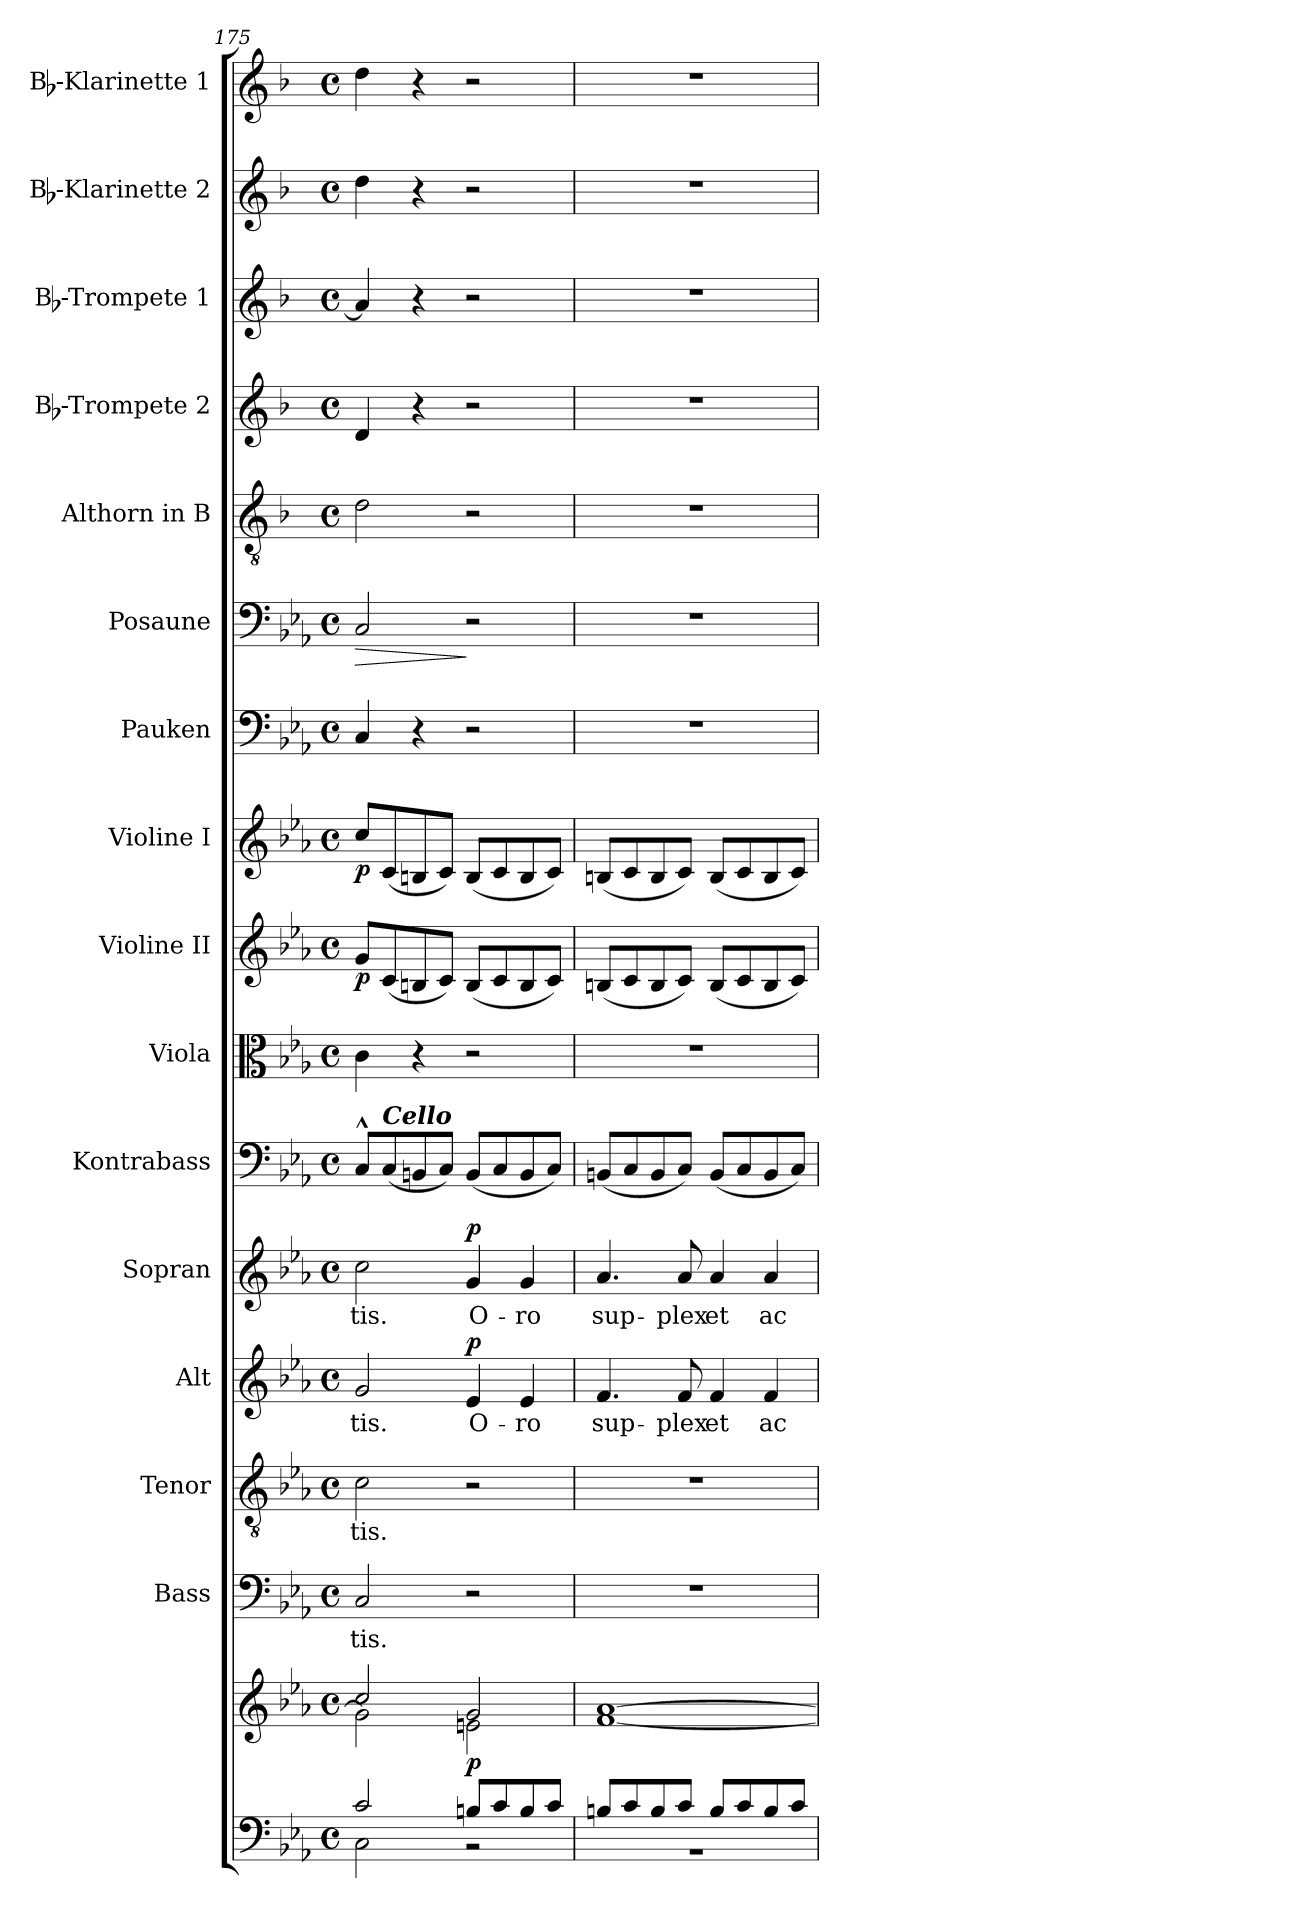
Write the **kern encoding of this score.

**kern	**kern	**dynam	**kern	**text	**kern	**text	**kern	**text	**dynam	**kern	**text	**dynam	**kern	**kern	**kern	**dynam	**kern	**dynam	**kern	**kern	**dynam	**kern	**kern	**kern	**kern	**kern
*part16	*part16	*part16	*part15	*part15	*part14	*part14	*part13	*part13	*part13	*part12	*part12	*part12	*part11	*part10	*part9	*part9	*part8	*part8	*part7	*part6	*part6	*part5	*part4	*part3	*part2	*part1
*staff17	*staff16	*staff16/17	*staff15	*staff15	*staff14	*staff14	*staff13	*staff13	*staff13	*staff12	*staff12	*staff12	*staff11	*staff10	*staff9	*staff9	*staff8	*staff8	*staff7	*staff6	*staff6	*staff5	*staff4	*staff3	*staff2	*staff1
*	*	*	*I"Bass	*	*I"Tenor	*	*I"Alt	*	*	*I"Sopran	*	*	*I"Kontrabass	*I"Viola	*I"Violine II	*	*I"Violine I	*	*I"Pauken	*I"Posaune	*	*I"Althorn in B	*I"Bb-Trompete 2	*I"Bb-Trompete 1	*I"Bb-Klarinette 2	*I"Bb-Klarinette 1
*	*	*	*I'B.	*	*I'T.	*	*I'A.	*	*	*I'S.	*	*	*I'Kb.	*I'Vla.	*I'Vl. II	*	*I'Vl. I	*	*I'Pk.	*I'Pos.	*	*	*I'Bb Trp. 2	*I'Bb Trp. 1	*I'Bb Kl. 2	*I'Bb Kl. 1
*clefF4	*clefG2	*	*clefF4	*	*clefGv2	*	*clefG2	*	*	*clefG2	*	*	*clefF4	*clefC3	*clefG2	*	*clefG2	*	*clefF4	*clefF4	*	*clefGv2	*clefG2	*clefG2	*clefG2	*clefG2
*	*	*	*	*	*	*	*	*	*	*	*	*	*ITrd7c12	*	*	*	*	*	*	*	*	*ITrd1c2	*ITrd1c2	*ITrd1c2	*ITrd1c2	*ITrd1c2
*k[b-e-a-]	*k[b-e-a-]	*	*k[b-e-a-]	*	*k[b-e-a-]	*	*k[b-e-a-]	*	*	*k[b-e-a-]	*	*	*k[b-e-a-]	*k[b-e-a-]	*k[b-e-a-]	*	*k[b-e-a-]	*	*k[b-e-a-]	*k[b-e-a-]	*	*k[b-e-a-]	*k[b-e-a-]	*k[b-e-a-]	*k[b-e-a-]	*k[b-e-a-]
*E-:	*E-:	*	*E-:	*	*E-:	*	*E-:	*	*	*E-:	*	*	*E-:	*E-:	*E-:	*	*E-:	*	*E-:	*E-:	*	*E-:	*E-:	*E-:	*E-:	*E-:
*M4/4	*M4/4	*	*M4/4	*	*M4/4	*	*M4/4	*	*	*M4/4	*	*	*M4/4	*M4/4	*M4/4	*	*M4/4	*	*M4/4	*M4/4	*	*M4/4	*M4/4	*M4/4	*M4/4	*M4/4
*met(c)	*met(c)	*	*met(c)	*	*met(c)	*	*met(c)	*	*	*met(c)	*	*	*met(c)	*met(c)	*met(c)	*	*met(c)	*	*met(c)	*met(c)	*	*met(c)	*met(c)	*met(c)	*met(c)	*met(c)
=175	=175	=175	=175	=175	=175	=175	=175	=175	=175	=175	=175	=175	=175	=175	=175	=175	=175	=175	=175	=175	=175	=175	=175	=175	=175	=175
*^	*^	*	*	*	*	*	*	*	*	*	*	*	*	*	*	*	*	*	*	*	*	*	*	*	*	*
!	!	!	!	!	!	!LO:LY:b	!	!LO:LY:b	!	!LO:LY:b	!	!	!LO:LY:b	!	!	!	!	!LO:DY:b	!	!LO:DY:b	!	!	!LO:HP:b	!	!	!	!	!
2c/	2C\	2cc/	2g\]	.	2C/	-tis.	2c\	-tis.	2g/	-tis.	.	2cc\	-tis.	.	8CC^^>/L	4c\	8g/L	p	8cc/L	p	4C/	2C/	>	2c\	4c/	4g/]	4cc\	4cc\
!	!	!	!	!	!	!	!	!	!	!	!	!	!	!	!LO:TX:a:Bi:t=Cello	!	!	!	!	!	!	!	!	!	!	!	!	!
.	.	.	.	.	.	.	.	.	.	.	.	.	.	.	(<8CC/	.	(<8c/	.	(<8c/	.	.	.	.	.	.	.	.	.
.	.	.	.	.	.	.	.	.	.	.	.	.	.	.	8BBBn/	4r	8Bn/	.	8Bn/	.	4r	.	.	.	4r	4r	4r	4r
.	.	.	.	.	.	.	.	.	.	.	.	.	.	.	8CC/J)	.	8c/J)	.	8c/J)	.	.	.	.	.	.	.	.	.
!	!	!	!	!LO:DY:b	!	!	!	!	!	!LO:LY:b	!LO:DY:a	!	!LO:LY:b	!LO:DY:a	!	!	!	!	!	!	!	!	!	!	!	!	!	!
8Bn/L	2rBB	2g/	2en\	p	2r	.	2r	.	4e-/	O-	p	4g/	O-	p	(<8BBB/L	2r	(<8B/L	.	(<8B/L	.	2r	2r	]	2r	2r	2r	2r	2r
8c/	.	.	.	.	.	.	.	.	.	.	.	.	.	.	8CC/	.	8c/	.	8c/	.	.	.	.	.	.	.	.	.
!	!	!	!	!	!	!	!	!	!	!LO:LY:b	!	!	!LO:LY:b	!	!	!	!	!	!	!	!	!	!	!	!	!	!	!
8B/	.	.	.	.	.	.	.	.	4e-/	-ro	.	4g/	-ro	.	8BBB/	.	8B/	.	8B/	.	.	.	.	.	.	.	.	.
8c/J	.	.	.	.	.	.	.	.	.	.	.	.	.	.	8CC/J)	.	8c/J)	.	8c/J)	.	.	.	.	.	.	.	.	.
=176	=176	=176	=176	=176	=176	=176	=176	=176	=176	=176	=176	=176	=176	=176	=176	=176	=176	=176	=176	=176	=176	=176	=176	=176	=176	=176	=176	=176
!	!	!	!	!	!	!	!	!	!	!LO:LY:b	!	!	!LO:LY:b	!	!	!	!	!	!	!	!	!	!	!	!	!	!	!
8Bn/L	1rBB	[>1a-	[<1f	.	1r	.	1r	.	4.f/	sup-	.	4.a-/	sup-	.	(<8BBBn/L	1r	(<8Bn/L	.	(<8Bn/L	.	1r	1r	.	1r	1r	1r	1r	1r
8c/	.	.	.	.	.	.	.	.	.	.	.	.	.	.	8CC/	.	8c/	.	8c/	.	.	.	.	.	.	.	.	.
8B/	.	.	.	.	.	.	.	.	.	.	.	.	.	.	8BBB/	.	8B/	.	8B/	.	.	.	.	.	.	.	.	.
!	!	!	!	!	!	!	!	!	!	!LO:LY:b	!	!	!LO:LY:b	!	!	!	!	!	!	!	!	!	!	!	!	!	!	!
8c/J	.	.	.	.	.	.	.	.	8f/	-plex	.	8a-/	-plex	.	8CC/J)	.	8c/J)	.	8c/J)	.	.	.	.	.	.	.	.	.
!	!	!	!	!	!	!	!	!	!	!LO:LY:b	!	!	!LO:LY:b	!	!	!	!	!	!	!	!	!	!	!	!	!	!	!
8B/L	.	.	.	.	.	.	.	.	4f/	et	.	4a-/	et	.	(<8BBB/L	.	(<8B/L	.	(<8B/L	.	.	.	.	.	.	.	.	.
8c/	.	.	.	.	.	.	.	.	.	.	.	.	.	.	8CC/	.	8c/	.	8c/	.	.	.	.	.	.	.	.	.
!	!	!	!	!	!	!	!	!	!	!LO:LY:b	!	!	!LO:LY:b	!	!	!	!	!	!	!	!	!	!	!	!	!	!	!
8B/	.	.	.	.	.	.	.	.	4f/	ac-	.	4a-/	ac-	.	8BBB/	.	8B/	.	8B/	.	.	.	.	.	.	.	.	.
8c/J	.	.	.	.	.	.	.	.	.	.	.	.	.	.	8CC/J)	.	8c/J)	.	8c/J)	.	.	.	.	.	.	.	.	.
*v	*v	*	*	*	*	*	*	*	*	*	*	*	*	*	*	*	*	*	*	*	*	*	*	*	*	*	*	*
*	*v	*v	*	*	*	*	*	*	*	*	*	*	*	*	*	*	*	*	*	*	*	*	*	*	*	*	*
=	=	=	=	=	=	=	=	=	=	=	=	=	=	=	=	=	=	=	=	=	=	=	=	=	=	=
*-	*-	*-	*-	*-	*-	*-	*-	*-	*-	*-	*-	*-	*-	*-	*-	*-	*-	*-	*-	*-	*-	*-	*-	*-	*-	*-
